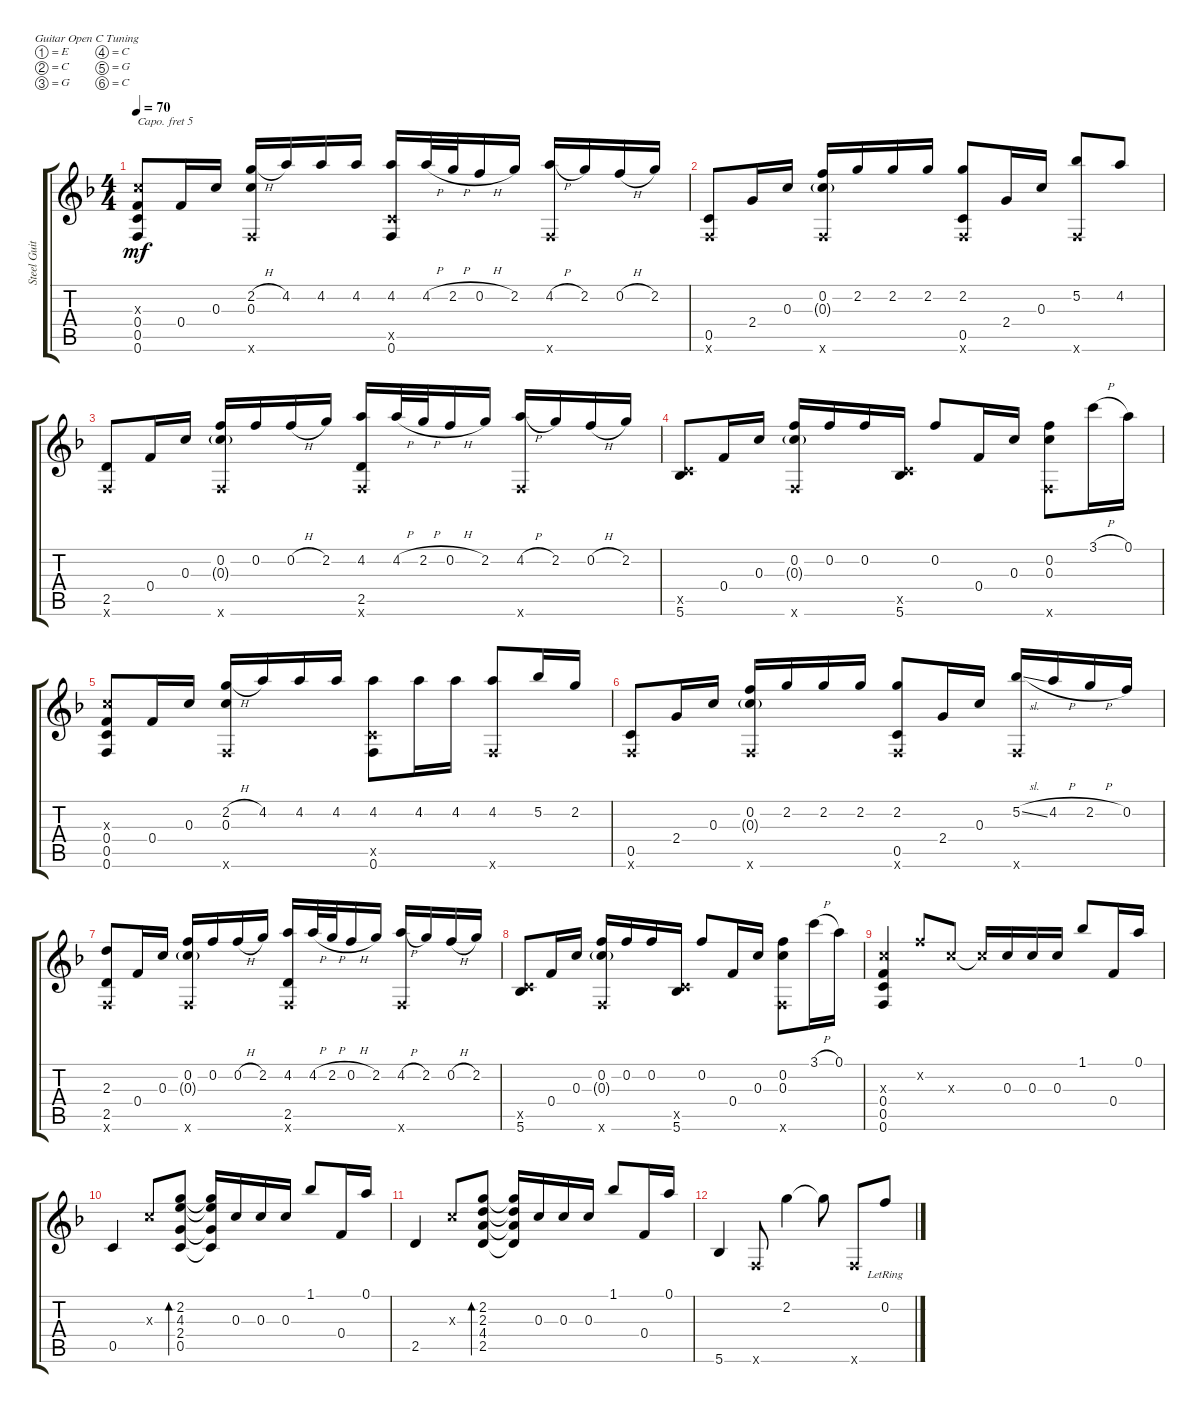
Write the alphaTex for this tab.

\defaultSystemsLayout 4
\bracketExtendMode groupsimilarinstruments
\otherSystemsTrackNameOrientation horizontal
\track ("Steel Guitar" "Steel Guit") {instrument acousticguitarsteel}
\staff {score tabs}
\capo 5
\tuning (E4 C4 G3 C3 G2 C2)
\ts (4 4)
\tempo 70
\clef g2
\ks f
(0.6{acc forcenatural} 0.5{acc forcenatural} 0.4{acc forcenatural} 0.3{x acc forcenatural}).8{dy mf beam Up} 0.4{acc forcenatural}.16{beam Up} 0.3{acc forcenatural}.16{beam Up} (2.2{h acc forcenatural} 0.3{acc forcenatural} 0.6{x acc forcenatural}).16{beam Up} 4.2{acc forcenatural}.16{beam Up} 4.2{acc forcenatural}.16{beam Up} 4.2{acc forcenatural}.16{beam Up} (4.2{acc forcenatural} 0.6{acc forcenatural} 0.5{x acc forcenatural}).16{beam Up} 4.2{h acc forcenatural}.32{beam Up} 2.2{h acc forcenatural}.32{beam Up} 0.2{h acc forcenatural}.16{beam Up} 2.2{acc forcenatural}.16{beam Up} (4.2{h acc forcenatural} 0.6{x acc forcenatural}).16{beam Up} 2.2{acc forcenatural}.16{beam Up} 0.2{h acc forcenatural}.16{beam Up} 2.2{acc forcenatural}.16{beam Up} |
(0.5{acc forcenatural} 0.6{x acc forcenatural}).8{beam Up} 2.4{acc forcenatural}.16{beam Up} 0.3{acc forcenatural}.16{beam Up} (0.2{acc forcenatural} 0.6{x acc forcenatural} 0.3{g acc forcenatural}).16{beam Up} 2.2{acc forcenatural}.16{beam Up} 2.2{acc forcenatural}.16{beam Up} 2.2{acc forcenatural}.16{beam Up} (2.2{acc forcenatural} 0.5{acc forcenatural} 0.6{x acc forcenatural}).8{beam Up} 2.4{acc forcenatural}.16{beam Up} 0.3{acc forcenatural}.16{beam Up} (5.2{acc forcenatural} 0.6{x acc forcenatural}).8{beam Up} 4.2{acc forcenatural}.8{beam Up} |
(2.5{acc forcenatural} 0.6{x acc forcenatural}).8{beam Up} 0.4{acc forcenatural}.16{beam Up} 0.3{acc forcenatural}.16{beam Up} (0.2{acc forcenatural} 0.6{x acc forcenatural} 0.3{g acc forcenatural}).16{beam Up} 0.2{acc forcenatural}.16{beam Up} 0.2{h acc forcenatural}.16{beam Up} 2.2{acc forcenatural}.16{beam Up} (4.2{acc forcenatural} 2.5{acc forcenatural} 0.6{x acc forcenatural}).16{beam Up} 4.2{h acc forcenatural}.32{beam Up} 2.2{h acc forcenatural}.32{beam Up} 0.2{h acc forcenatural}.16{beam Up} 2.2{acc forcenatural}.16{beam Up} (4.2{h acc forcenatural} 0.6{x acc forcenatural}).16{beam Up} 2.2{acc forcenatural}.16{beam Up} 0.2{h acc forcenatural}.16{beam Up} 2.2{acc forcenatural}.16{beam Up} |
(5.6{acc forcenatural} 0.5{x acc forcenatural}).8{beam Up} 0.4{acc forcenatural}.16{beam Up} 0.3{acc forcenatural}.16{beam Up} (0.2{acc forcenatural} 0.6{x acc forcenatural} 0.3{g acc forcenatural}).16{beam Up} 0.2{acc forcenatural}.16{beam Up} 0.2{acc forcenatural}.16{beam Up} (5.6{acc forcenatural} 0.5{x acc forcenatural}).16{beam Up} 0.2{acc forcenatural}.8{beam Up} 0.4{acc forcenatural}.16{beam Up} 0.3{acc forcenatural}.16{beam Up} (0.2{acc forcenatural} 0.3{acc forcenatural} 0.6{x acc forcenatural}).8{beam Down} 3.1{h acc forcenatural}.16{beam Down} 0.1{acc forcenatural}.16{beam Down} |
(0.6{acc forcenatural} 0.5{acc forcenatural} 0.4{acc forcenatural} 0.3{x acc forcenatural}).8{beam Up} 0.4{acc forcenatural}.16{beam Up} 0.3{acc forcenatural}.16{beam Up} (2.2{h acc forcenatural} 0.3{acc forcenatural} 0.6{x acc forcenatural}).16{beam Up} 4.2{acc forcenatural}.16{beam Up} 4.2{acc forcenatural}.16{beam Up} 4.2{acc forcenatural}.16{beam Up} (4.2{acc forcenatural} 0.6{acc forcenatural} 0.5{x acc forcenatural}).8{beam Down} 4.2{acc forcenatural}.16{beam Down} 4.2{acc forcenatural}.16{beam Down} (4.2{acc forcenatural} 0.6{x acc forcenatural}).8{beam Up} 5.2{acc forcenatural}.16{beam Up} 2.2{acc forcenatural}.16{beam Up} |
(0.5{acc forcenatural} 0.6{x acc forcenatural}).8{beam Up} 2.4{acc forcenatural}.16{beam Up} 0.3{acc forcenatural}.16{beam Up} (0.2{acc forcenatural} 0.6{x acc forcenatural} 0.3{g acc forcenatural}).16{beam Up} 2.2{acc forcenatural}.16{beam Up} 2.2{acc forcenatural}.16{beam Up} 2.2{acc forcenatural}.16{beam Up} (2.2{acc forcenatural} 0.5{acc forcenatural} 0.6{x acc forcenatural}).8{beam Up} 2.4{acc forcenatural}.16{beam Up} 0.3{acc forcenatural}.16{beam Up} (5.2{sl acc forcenatural} 0.6{x acc forcenatural}).16{beam Up} 4.2{h acc forcenatural}.16{beam Up} 2.2{h acc forcenatural}.16{beam Up} 0.2{acc forcenatural}.16{beam Up} |
(2.3{acc forcenatural} 2.5{acc forcenatural} 0.6{x acc forcenatural}).8{beam Up} 0.4{acc forcenatural}.16{beam Up} 0.3{acc forcenatural}.16{beam Up} (0.2{acc forcenatural} 0.6{x acc forcenatural} 0.3{g acc forcenatural}).16{beam Up} 0.2{acc forcenatural}.16{beam Up} 0.2{h acc forcenatural}.16{beam Up} 2.2{acc forcenatural}.16{beam Up} (4.2{acc forcenatural} 2.5{acc forcenatural} 0.6{x acc forcenatural}).16{beam Up} 4.2{h acc forcenatural}.32{beam Up} 2.2{h acc forcenatural}.32{beam Up} 0.2{h acc forcenatural}.16{beam Up} 2.2{acc forcenatural}.16{beam Up} (4.2{h acc forcenatural} 0.6{x acc forcenatural}).16{beam Up} 2.2{acc forcenatural}.16{beam Up} 0.2{h acc forcenatural}.16{beam Up} 2.2{acc forcenatural}.16{beam Up} |
(5.6{acc forcenatural} 0.5{x acc forcenatural}).8{beam Up} 0.4{acc forcenatural}.16{beam Up} 0.3{acc forcenatural}.16{beam Up} (0.2{acc forcenatural} 0.6{x acc forcenatural} 0.3{g acc forcenatural}).16{beam Up} 0.2{acc forcenatural}.16{beam Up} 0.2{acc forcenatural}.16{beam Up} (5.6{acc forcenatural} 0.5{x acc forcenatural}).16{beam Up} 0.2{acc forcenatural}.8{beam Up} 0.4{acc forcenatural}.16{beam Up} 0.3{acc forcenatural}.16{beam Up} (0.2{acc forcenatural} 0.3{acc forcenatural} 0.6{x acc forcenatural}).8{beam Down} 3.1{h acc forcenatural}.16{beam Down} 0.1{acc forcenatural}.16{beam Down} |
(0.6{acc forcenatural} 0.5{acc forcenatural} 0.3{x acc forcenatural} 0.4{acc forcenatural}).4{beam Up} 0.2{x acc forcenatural}.8{beam Up} 0.3{x acc forcenatural}.8{beam Up} 0.3{x t acc forcenatural}.16{beam Up} 0.3{acc forcenatural}.16{beam Up} 0.3{acc forcenatural}.16{beam Up} 0.3{acc forcenatural}.16{beam Up} 1.1{acc forcenatural}.8{beam Up} 0.4{acc forcenatural}.16{beam Up} 0.1{acc forcenatural}.16{beam Up} |
0.5{acc forcenatural}.4{beam Up} 0.3{x acc forcenatural}.8{beam Up} (0.5{acc forcenatural} 2.4{acc forcenatural} 4.3{acc forcenatural} 2.2{acc forcenatural}).8{bd 114 beam Up} (0.5{t acc forcenatural} 2.4{t acc forcenatural} 4.3{t acc forcenatural} 2.2{t acc forcenatural}).16{beam Up} 0.3{acc forcenatural}.16{beam Up} 0.3{acc forcenatural}.16{beam Up} 0.3{acc forcenatural}.16{beam Up} 1.1{acc forcenatural}.8{beam Up} 0.4{acc forcenatural}.16{beam Up} 0.1{acc forcenatural}.16{beam Up} |
2.5{acc forcenatural}.4{beam Up} 0.3{x acc forcenatural}.8{beam Up} (2.2{acc forcenatural} 2.3{acc forcenatural} 4.4{acc forcenatural} 2.5{acc forcenatural}).8{bd 114 beam Up} (2.2{t acc forcenatural} 2.3{t acc forcenatural} 4.4{t acc forcenatural} 2.5{t acc forcenatural}).16{beam Up} 0.3{acc forcenatural}.16{beam Up} 0.3{acc forcenatural}.16{beam Up} 0.3{acc forcenatural}.16{beam Up} 1.1{acc forcenatural}.8{beam Up} 0.4{acc forcenatural}.16{beam Up} 0.1{acc forcenatural}.16{beam Up} |
5.6{acc forcenatural}.4{beam Up} 0.6{x acc forcenatural}.8{beam Up} 2.2{acc forcenatural}.4{beam Down} 2.2{t acc forcenatural}.8{beam Down} 0.6{x acc forcenatural}.8{beam Up} 0.2{lr acc forcenatural}.8{beam Up}
